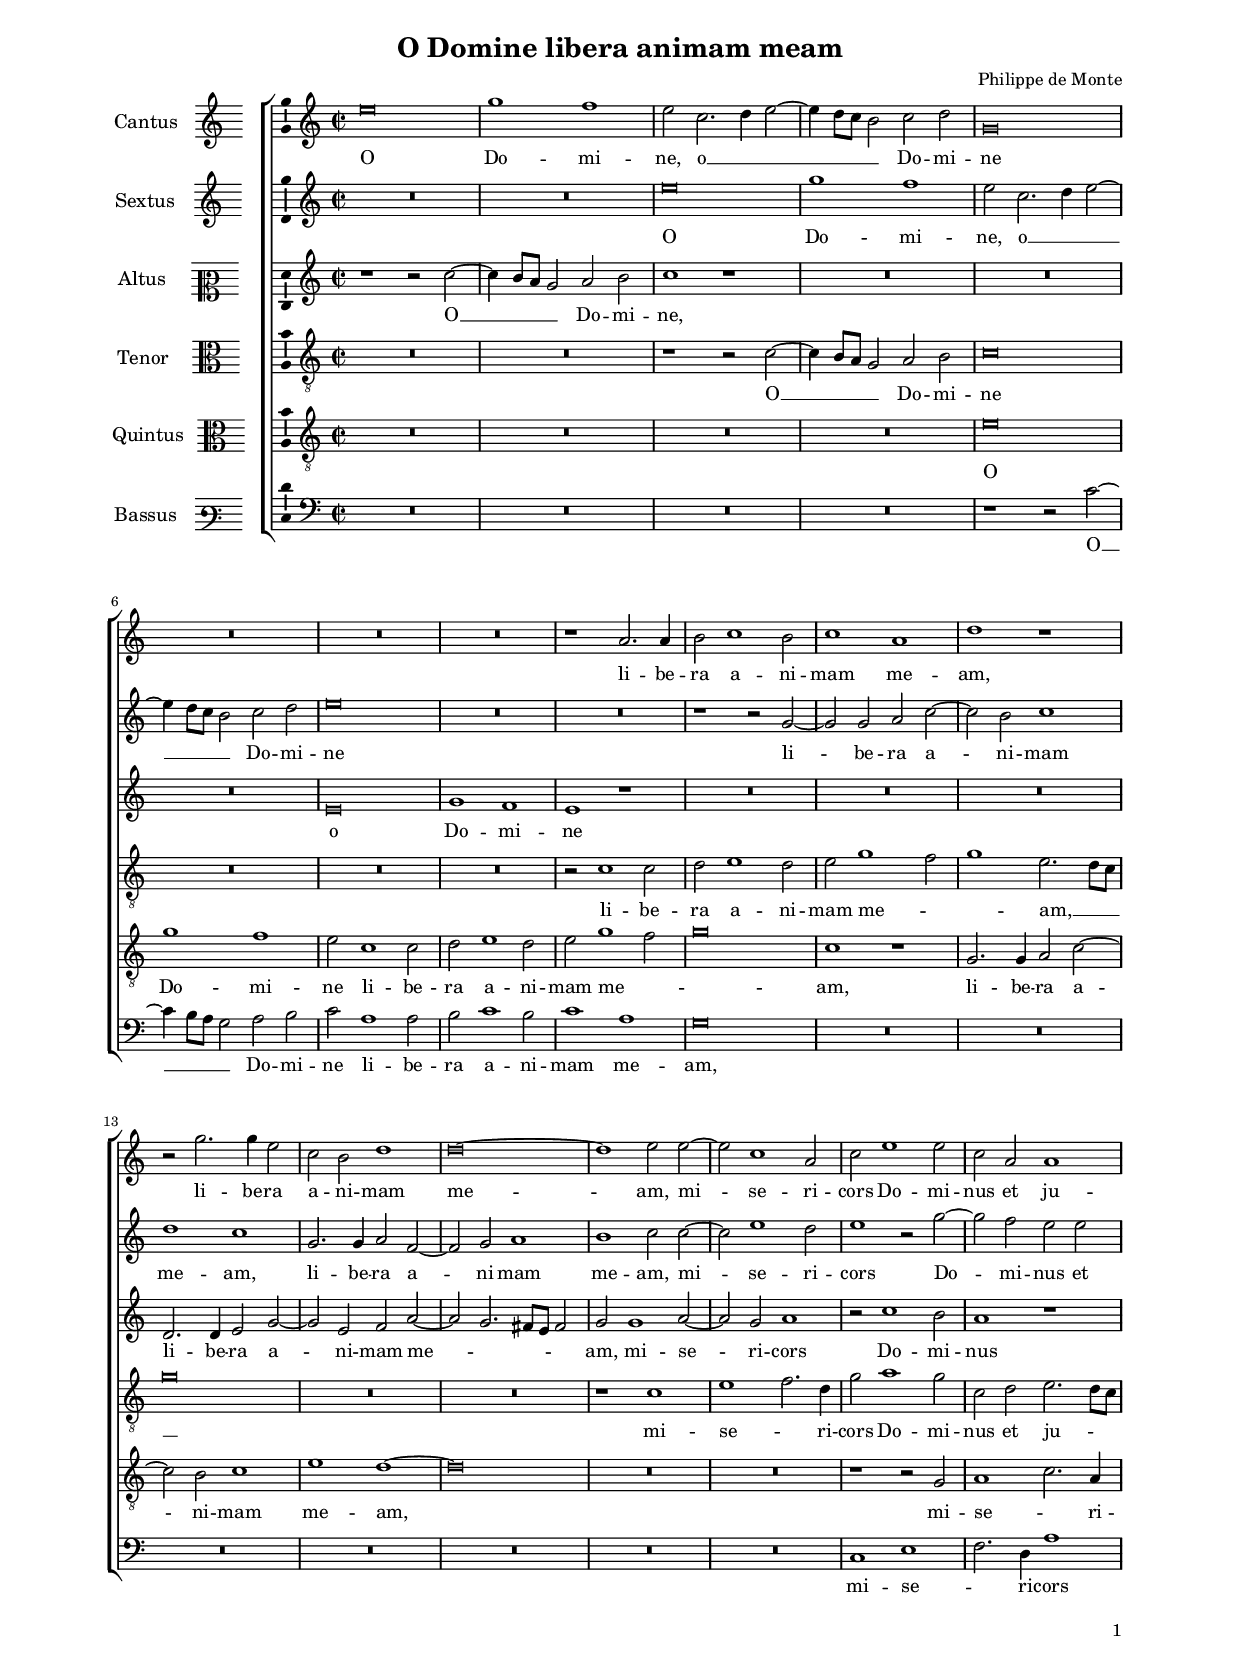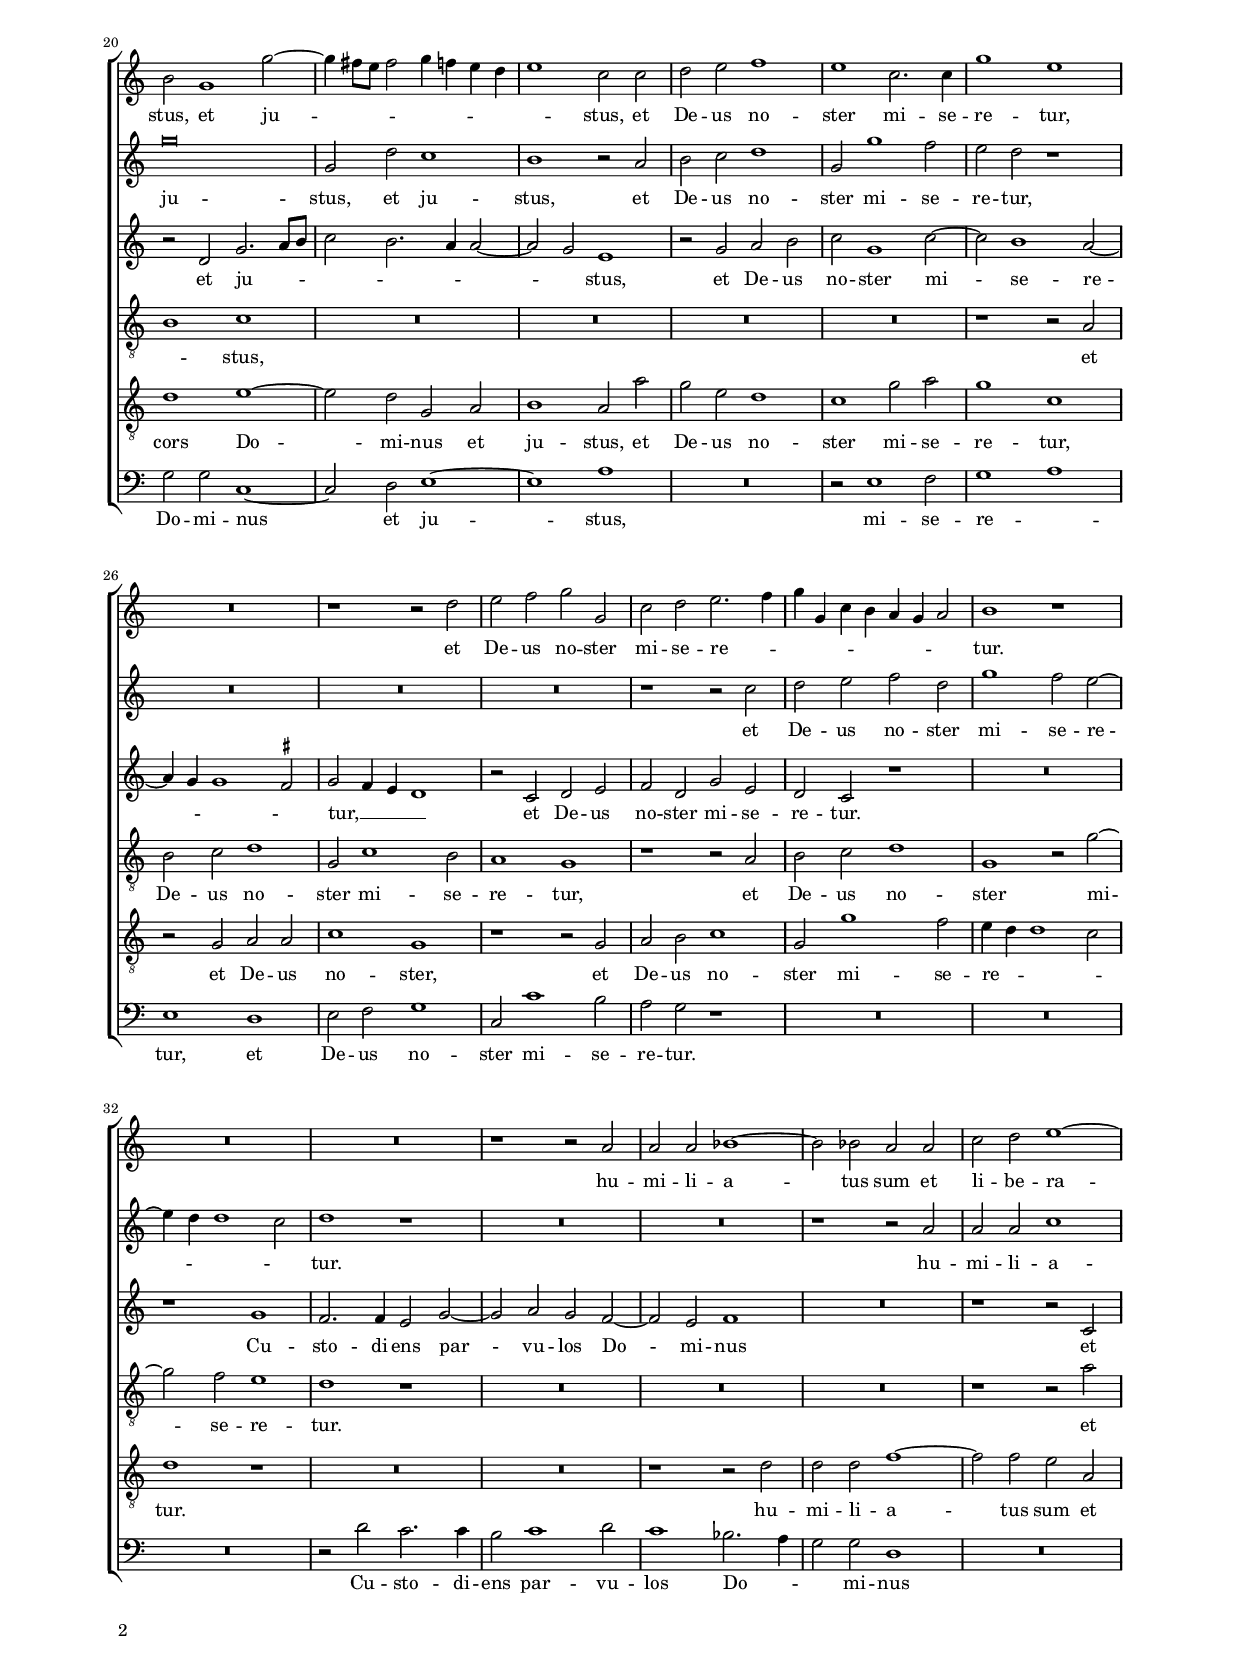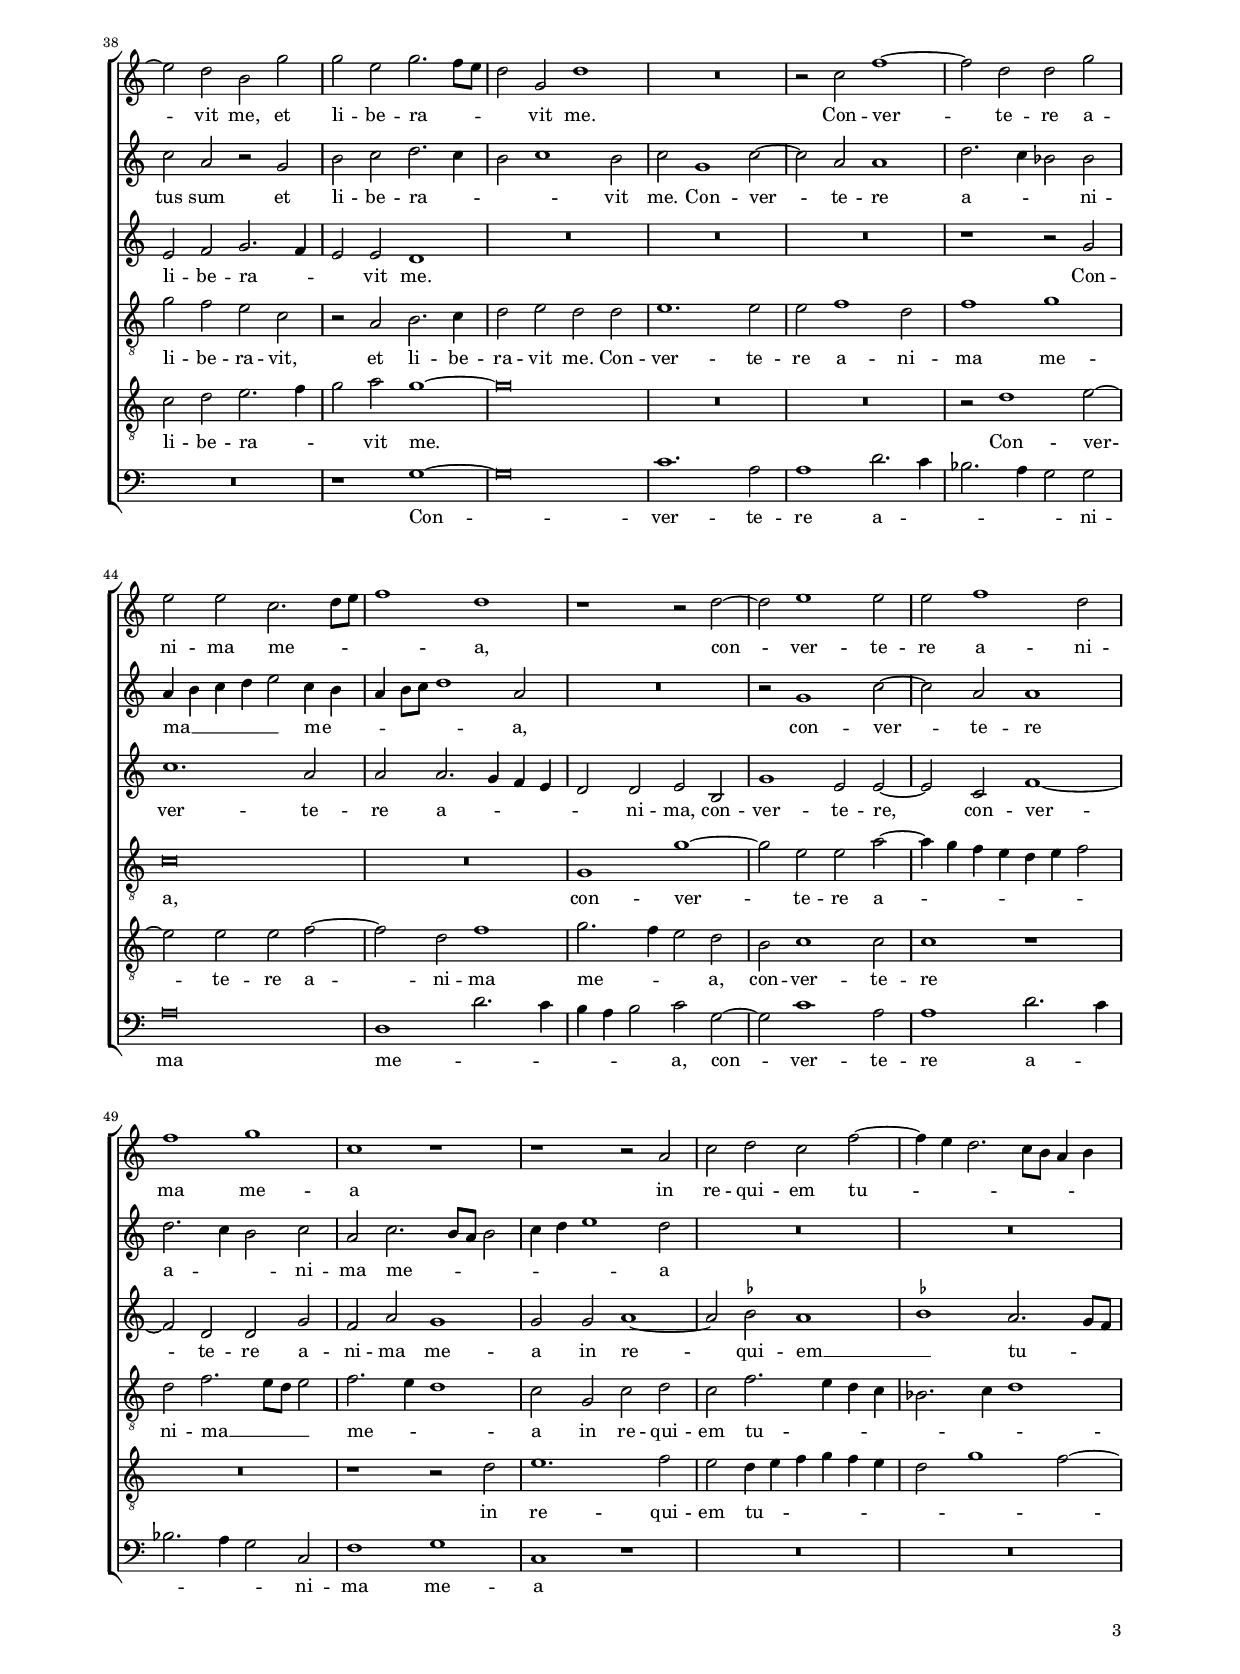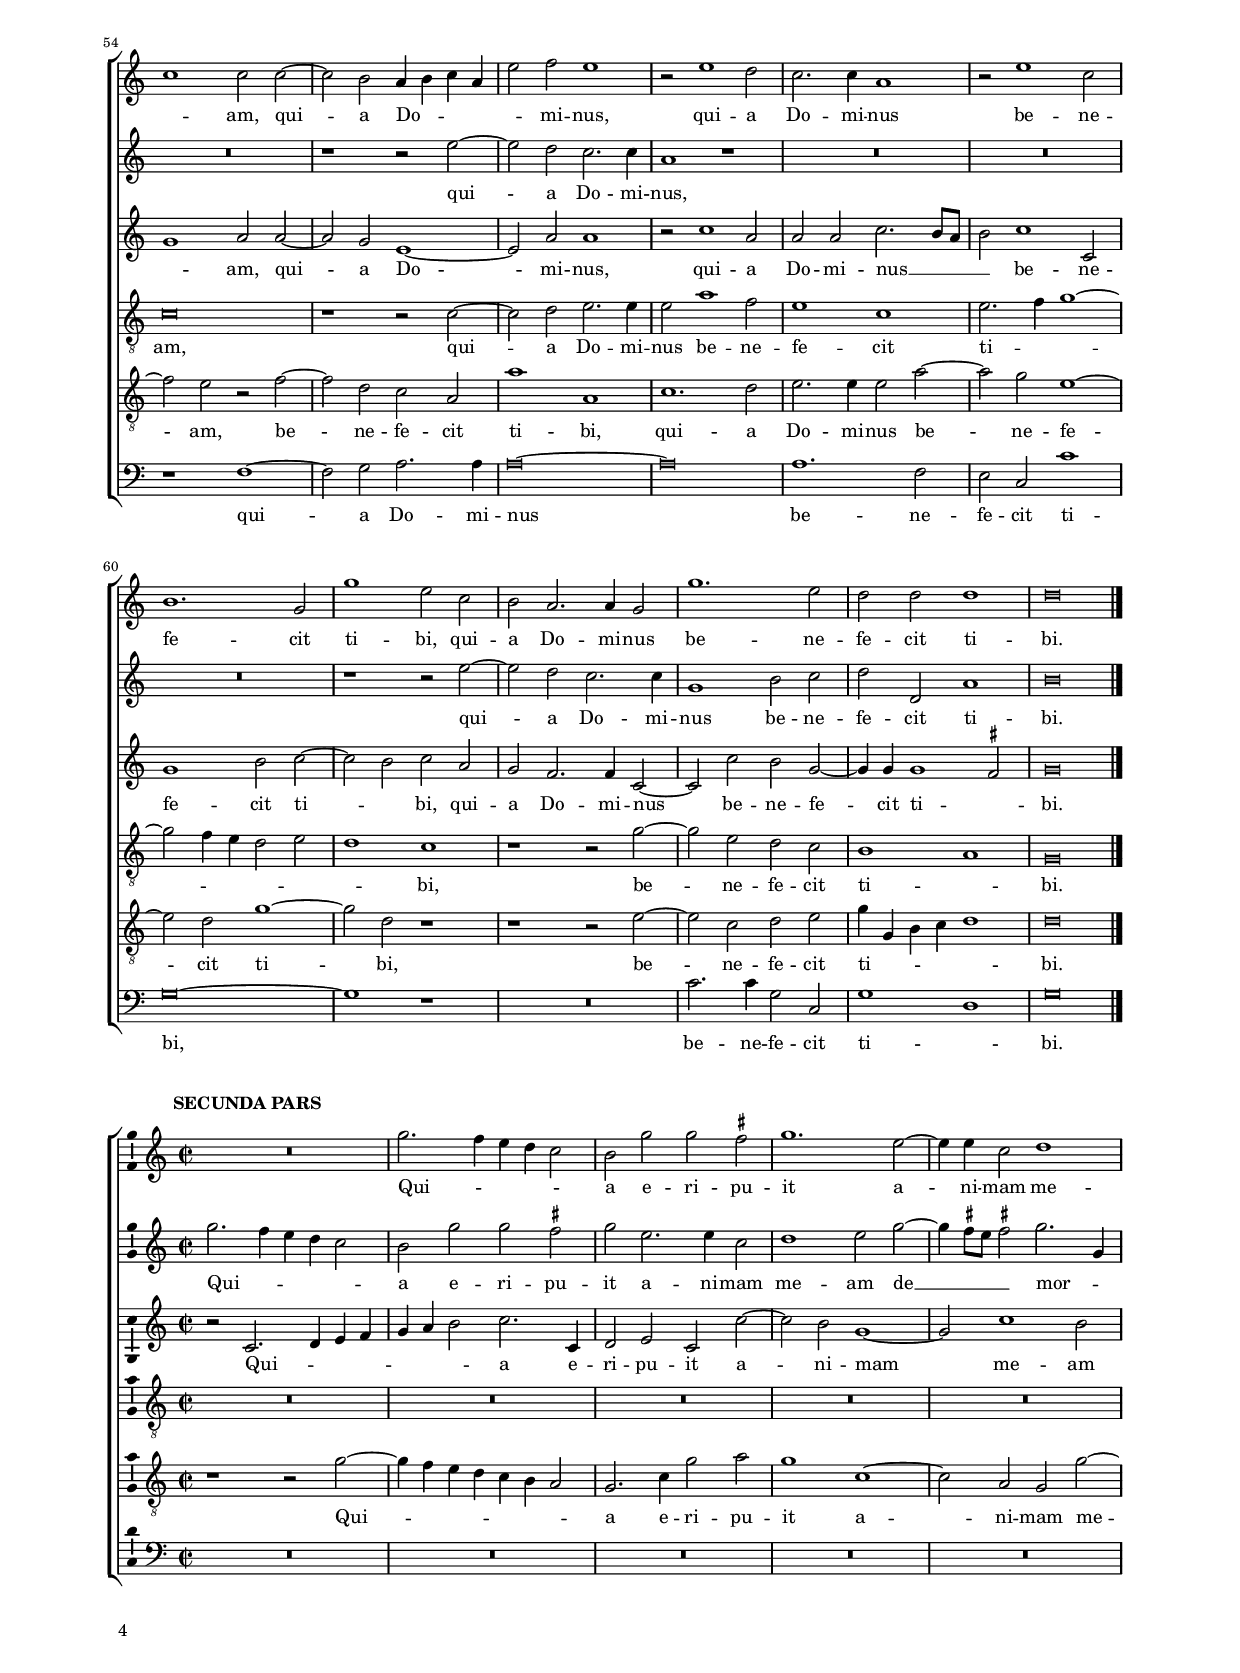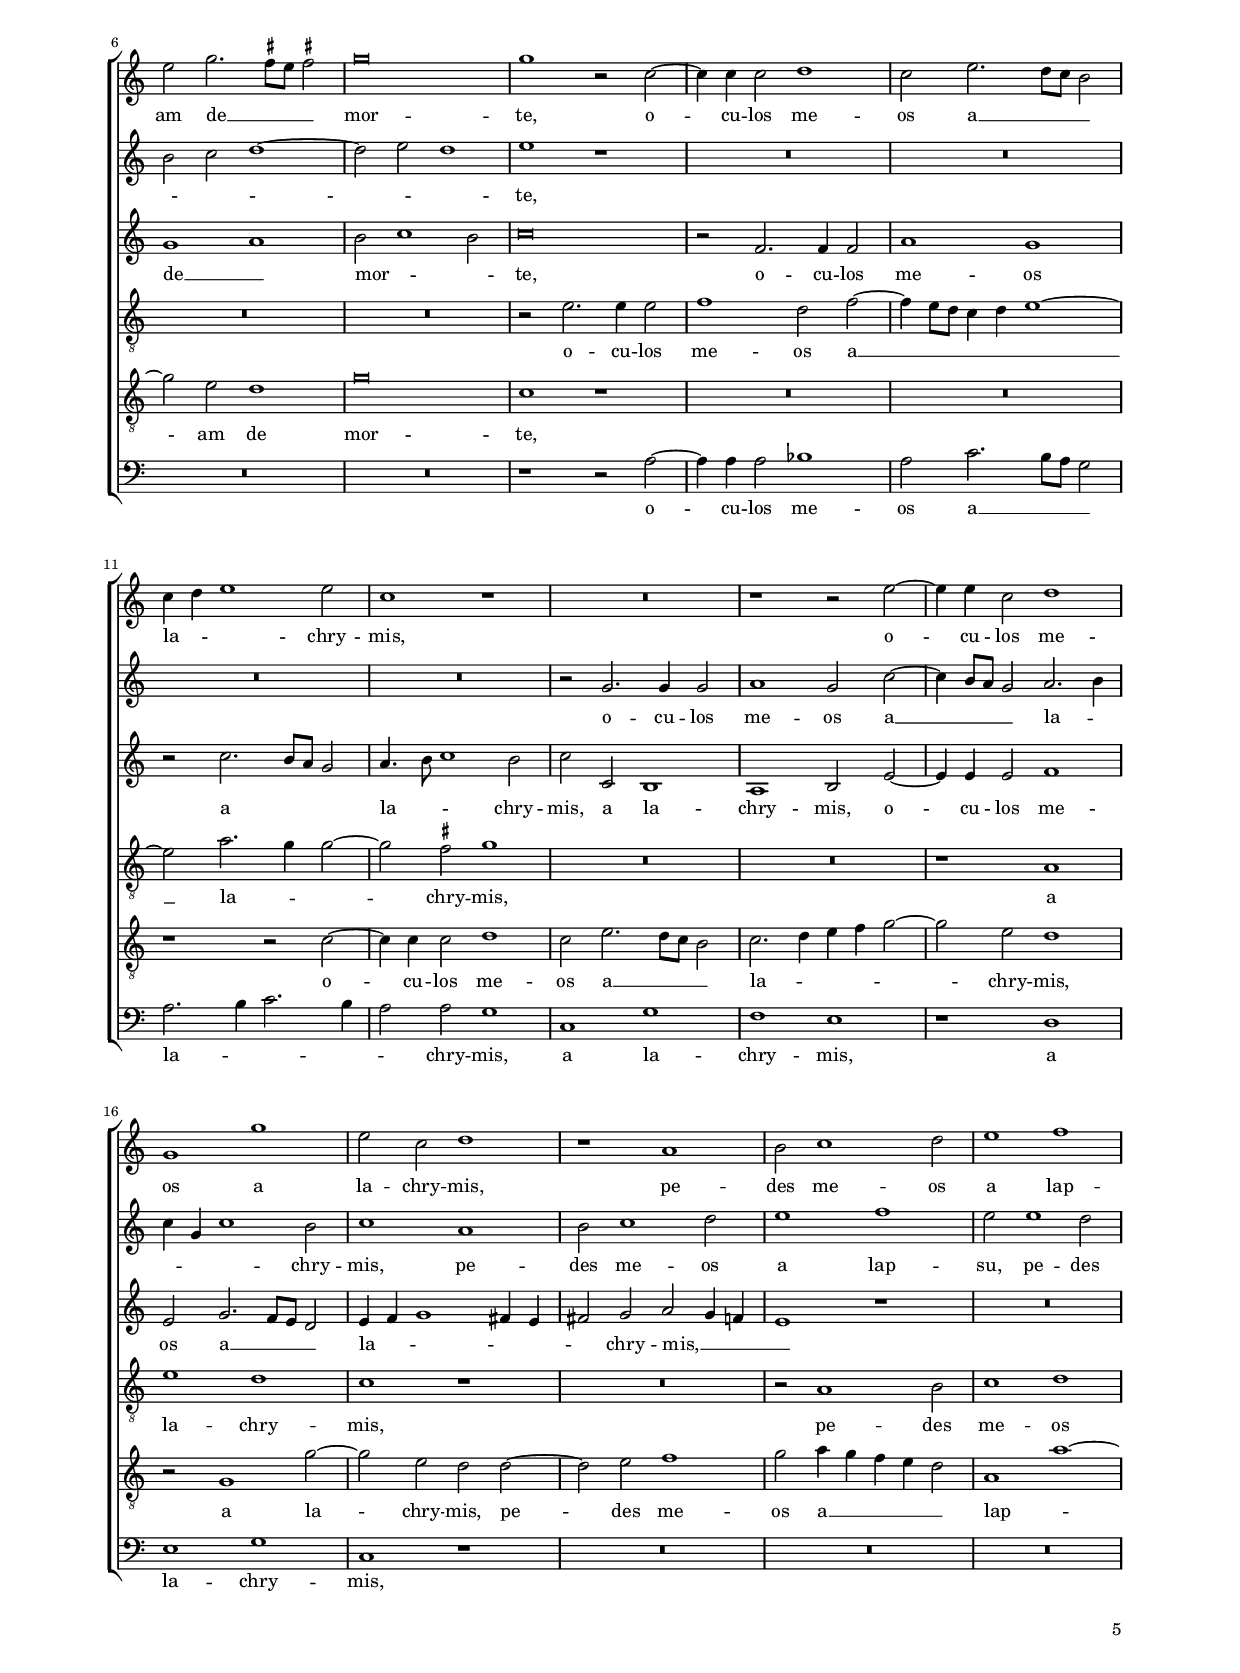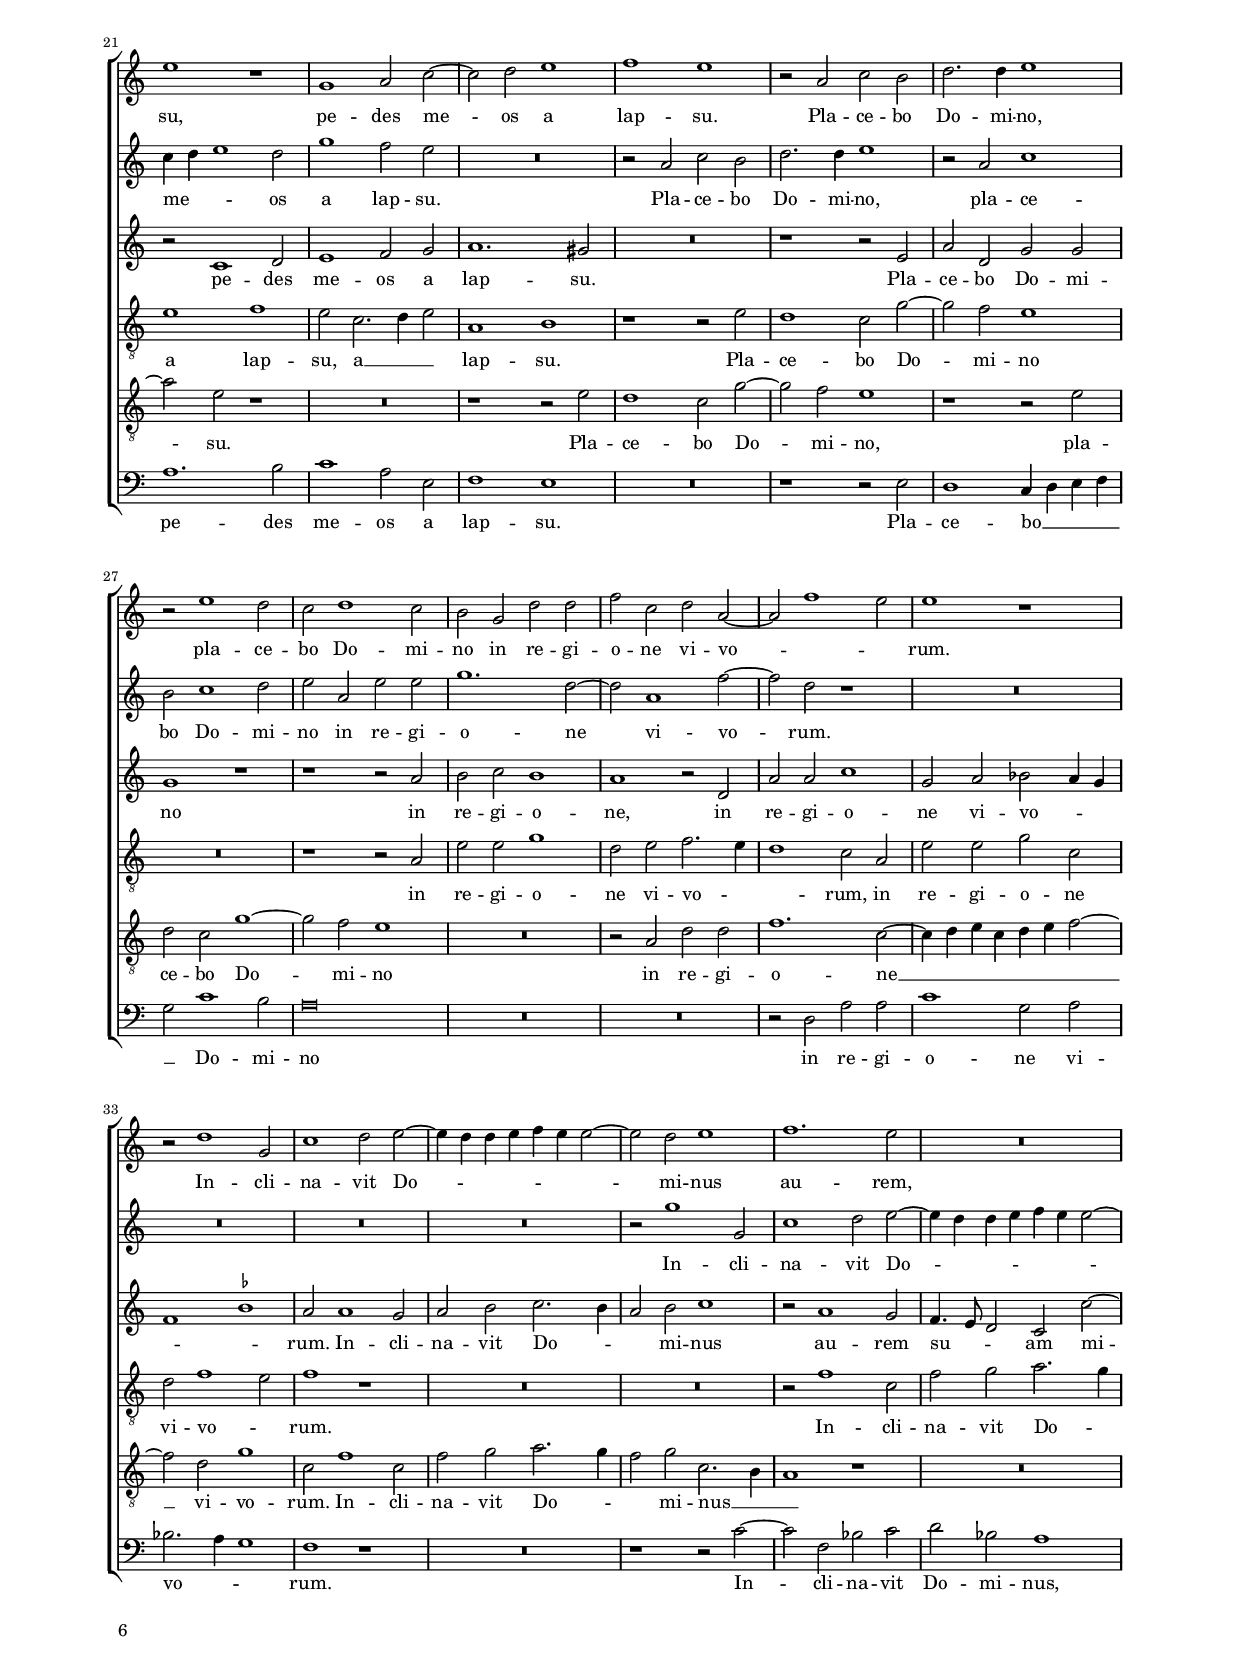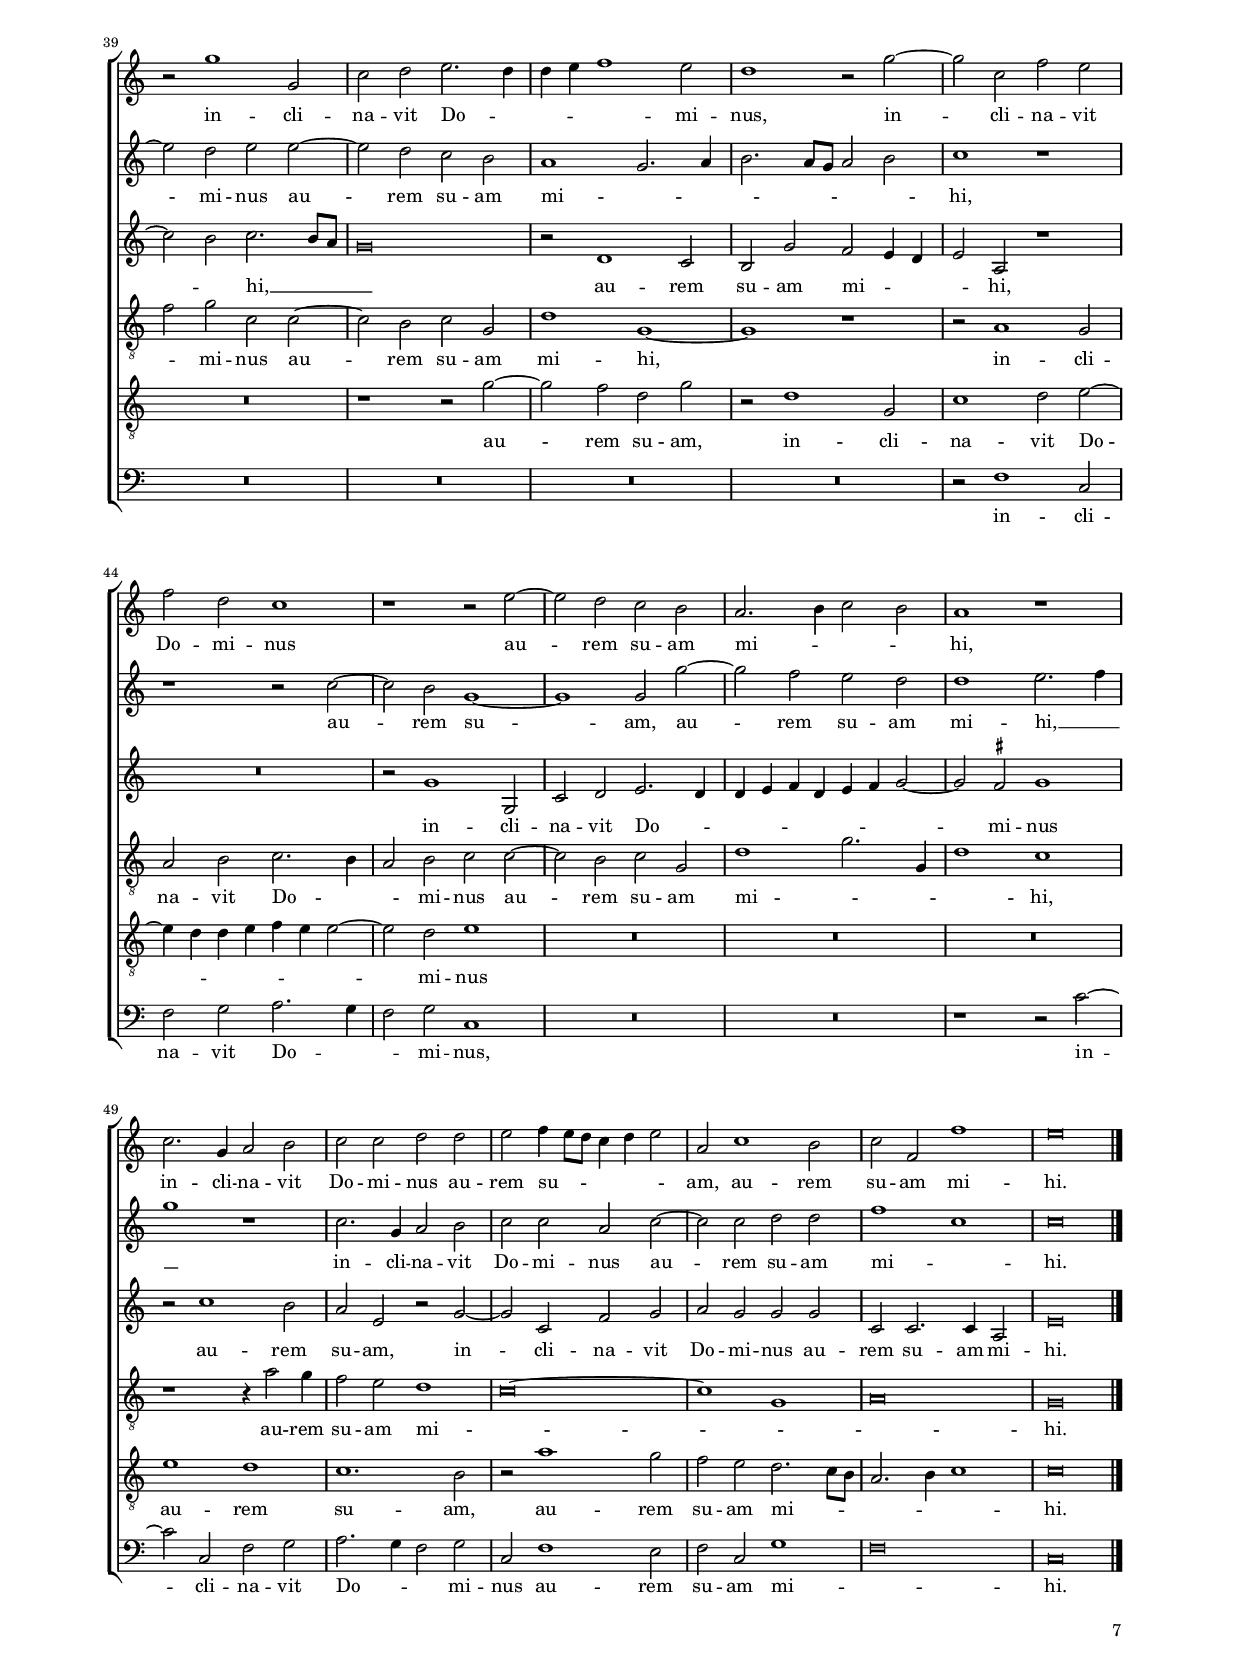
\header
{
  title="O Domine libera animam meam"
  composer="Philippe de Monte"
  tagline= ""
}

\version "2.24.0"
\language deutsch
#(set-global-staff-size 15)
% #(set-default-paper-size "letter")
#(ly:set-option 'point-and-click #f)


	ficta = { \once \set suggestAccidentals = ##t }
	
	forget = #(define-music-function (music) (ly:music?) #{
		\accidentalStyle forget
		$music
		\accidentalStyle default
		#})

 

\paper
	{
	top-margin = 1.5 \cm
	bottom-margin = 1 \cm
	left-margin = 2\cm
	right-margin = 2\cm
	ragged-bottom = ##f
	ragged-last-bottom = ##t
	print-page-number = ##f
	score-system-spacing = #'((basic-distance . 17) (minimum-distance . 14) (padding . 5) (strechability . 250))
	system-system-spacing = #'((basic-distance . 17) (minimum-distance . 14) (padding . 5) (strechability . 250))
	oddFooterMarkup=\markup   \fill-line { "" \fromproperty #'page:page-number-string }
	evenFooterMarkup=\markup  \fill-line { \fromproperty #'page:page-number-string "" }
	last-bottom-spacing = #'((basic-distance . 12) (minimum-distance . 7) (padding . 4))
	systems-per-page = 3
%	page-count = 6
%	min-systems-per-page = 3
	}

global = {
	\key c \major
	\time 2/2 \set Score.measureLength = #(ly:make-moment 2/1)
	\set Score.tempoHideNote = ##t
	\tempo 2 = 90
	\skip 1*2*65 \bar "|."
	}


incipitcantus = \markup { \score {
	{
	\set Staff.instrumentName = \markup { \fontsize #1 "Cantus" }
	\key c \major
	\clef violin
	s4 \bar ""
	}
	\layout  {
	raggedright = ##t
	indent = 1.6 \cm
	line-width = 2.4 \cm
	\context { \Staff \remove Time_signature_engraver }
	\override Staff.Clef.Y-extent = #'(0 . 0)
	}} \hspace #1 }


incipitsextus = \markup { \score {
	{
	\set Staff.instrumentName = \markup { \fontsize #1 "Sextus" }
	\key c \major
	\clef violin
	s4 \bar ""
	}
	\layout  {
	raggedright = ##t
	indent = 1.6 \cm
	line-width = 2.4 \cm
	\context { \Staff \remove Time_signature_engraver }
	\override Staff.Clef.Y-extent = #'(0 . 0)
	}} \hspace #1 }
	  
	  
incipitaltus = \markup { \score {
	{
	\set Staff.instrumentName = \markup { \fontsize #1 "Altus" }
	\key c \major
	\clef mezzosoprano
	s4 \bar ""
	}
	\layout  {
	raggedright = ##t
	indent = 1.6 \cm
	line-width = 2.4 \cm
	\context { \Staff \remove Time_signature_engraver }
	\override Staff.Clef.Y-extent = #'(0 . 0)
	}} \hspace #1 }


incipittenor = \markup { \score {
	{
	\set Staff.instrumentName = \markup { \fontsize #1 "Tenor" }
	\key c \major
	\clef alto
	s4 \bar ""
	}
	\layout  {
	raggedright = ##t
	indent = 1.6 \cm
	line-width = 2.4 \cm
	\context { \Staff \remove Time_signature_engraver }
	\override Staff.Clef.Y-extent = #'(0 . 0)
	}} \hspace #1 }
	  
	  
incipitquintus = \markup { \score {
	{
	\set Staff.instrumentName = \markup { \fontsize #1 "Quintus" }
	\key c \major
	\clef alto
	s4 \bar ""
	}
	\layout  {
	raggedright = ##t
	indent = 1.6 \cm
	line-width = 2.4 \cm
	\context { \Staff \remove Time_signature_engraver }
	\override Staff.Clef.Y-extent = #'(0 . 0)
	}} \hspace #1 }
	  
	  
incipitbassus = \markup { \score {
	{
	\set Staff.instrumentName = \markup { \fontsize #1 "Bassus" }
	\key c \major
	\clef varbaritone
	s4 \bar ""
	}
	\layout  {
	raggedright = ##t
	indent = 1.6 \cm
	line-width = 2.4 \cm
	\context { \Staff \remove Time_signature_engraver }
	\override Staff.Clef.Y-extent = #'(0 . 0)
	}} \hspace #1 }


cantus =  \relative c''
	{
	e\breve
	g1 f
	e2 c2. d4 e2~
	e4 d8 c h2 c d
%5
	g,\breve |
	R\breve
	R\breve
	R\breve
	r1 a2. a4
%10
	h2 c1 h2 |
	c1 a
	d1 r
	r2 g2. g4 e2
	c2 h d1
%15
	d\breve~ |
	d1 e2 e~
	e2 c1 a2
	c2 e1 e2
	c2 a a1
%20
	h2 g1 g'2~ |
	g4 fis8 e fis2 g4 f e d
	e1 c2 c
	d2 e f1
	e1 c2. c4
%25
	g'1 e |
	R\breve
	r1 r2 d
	e2 f g g,
	c2 d e2. f4
%30
	g4 g, c h a g a2 |
	h1 r
	R\breve
	R\breve
	r1 r2 a
%35
	a2 a b1~ |
	b2 b a a
	c2 d e1~
	e2 d h g'
	g2 e g2. f8 e
%40
	d2 g, d'1 |
	R\breve
	r2 c f1~
	f2 d d g
	e2 e c2. d8 e
%45
	f1 d |
	r1 r2 d~
	d2 e1 e2
	e2 f1 d2
	f1 g
%50
	c,1 r |
	r1 r2 a
	c2 d c f~
	f4 e d2. c8 h a4 h
	c1 c2 c~
%55
	c2 h a4 h c a |
	e'2 f e1
	r2 e1 d2
	c2. c4 a1
	r2 e'1 c2
%60
	h1. g2 |
	g'1 e2 c
	h2 a2. a4 g2
	g'1. e2
	d2 d d1
%65
	d\breve |
	}


sextus = \relative c''
	{
	R\breve
	R\breve
	e\breve
	g1 f
%5
	e2 c2. d4 e2~ |
	e4 d8 c h2 c d
	e\breve
	R\breve
	R\breve
%10
	r1 r2 g,~ |
	g2 g a c~
	c2 h c1
	d1 c
	g2. g4 a2 f~
%15
	f2 g a1 |
	h1 c2 c~
	c2 e1 d2
	e1 r2 g~
	g2 f e e
%20
	g\breve |
	g,2 d' c1
	h1 r2 a
	h2 c d1
	g,2 g'1 f2
%25
	e2 d r1 |
	R\breve
	R\breve
	R\breve
	r1 r2 c
%30
	d2 e f d |
	g1 f2 e~
	e4 d d1 c2
	d1 r
	R\breve
%35
	R\breve |
	r1 r2 a
	a2 a c1
	c2 a r g
	h2 c d2. c4
%40
	h2 c1 h2 |
	c2 g1 c2~
	c2 a a1
	d2. c4 b2 b
	a4 h c d e2 c4 h
%45
	a4 h8 c d1 a2 |
	R\breve
	r2 g1 c2~
	c2 a a1
	d2. c4 h2 c
%50
	a2 c2. h8 a h2 |
	c4 d e1 d2
	R\breve
	R\breve
	R\breve
%55
	r1 r2 e~ |
	e2 d c2. c4
	a1 r
	R\breve
	R\breve
%60
	R\breve |
	r1 r2 e'~
	e2 d c2. c4
	g1 h2 c
	d2 d, a'1
%65
	h\breve |
	}


altus =  \relative c'
	{
	r1 r2 c'~
	c4 h8 a g2 a h
	c1 r
	R\breve
%5
	R\breve |
	R\breve
	e,\breve
	g1 f
	e1 r
%10
	R\breve |
	R\breve
	R\breve
	d2. d4 e2 g~
	g2 e f a~
%15
	a2 g2. fis8 e fis2 |
	g2 g1 a2~
	a2 g a1
	r2 c1 h2
	a1 r
%20
	r2 d, g2. a8 h |
	c2 h2. a4 a2~
	a2 g e1
	r2 g a h
	c2 g1 c2~
%25
	c2 h1 a2~ |
	a4 g g1 \ficta fis2
	g2 f4 e d1
	r2 c d e
	f2 d g e
%30
	d2 c r1 |
	R\breve
	r1 g'
	f2. f4 e2 g~
	g2 a g f~
%35
	f2 e f1 |
	R\breve
	r1 r2 c
	e2 f g2. f4
	e2 e d1
%40
	R\breve |
	R\breve
	R\breve
	r1 r2 g
	c1. a2
%45
	a2 a2. g4 f e |
	d2 d e h
	g'1 e2 e~
	e2 c f1~
	f2 d d g
%50
	f2 a g1 |
	g2 g a1~
	a2 \ficta b a1
	\ficta b1 a2. g8 f
	g1 a2 a~
%55
	a2 g e1~ |
	e2 a a1
	r2 c1 a2
	a2 a c2. h8 a
	h2 c1 c,2
%60
	g'1 h2 c~ |
	c2 h c a
	g2 f2. f4 c2~
	c2 c' h g~
	g4 g g1 \ficta fis2
%65
	g\breve |
	}


tenor =  \relative c'
	{
	R\breve
	R\breve
	r1 r2 c~
	c4 h8 a g2 a h
%5
	c\breve |
	R\breve
	R\breve
	R\breve
	r2 c1 c2
%10
	d2 e1 d2 |
	e2 g1 f2
	g1 e2. d8 c
	g'\breve
	R\breve
%15
	R\breve |
	r1 c,
	e1 f2. d4
	g2 a1 g2
	c,2 d e2. d8 c
%20
	h1 c |
	R\breve
	R\breve
	R\breve
	R\breve
%25
	r1 r2 a |
	h2 c d1
	g,2 c1 h2
	a1 g
	r1 r2 a
%30
	h2 c d1 |
	g,1 r2 g'~
	g2 f e1
	d1 r
	R\breve
%35
	R\breve |
	R\breve
	r1 r2 a'
	g2 f e c
	r2 a h2. c4
%40
	d2 e d d |
	e1. e2
	e2 f1 d2
	f1 g
	c,\breve
%45
	R\breve |
	g1 g'~
	g2 e e a~
	a4 g f e d e f2
	d2 f2. e8 d e2
%50
	f2. e4 d1 |
	c2 g c d
	c2 f2. e4 d c
	b2. c4 d1
	c\breve
%55
	r1 r2 c~ |
	c2 d e2. e4
	e2 a1 f2
	e1 c
	e2. f4 g1~
%60
	g2 f4 e d2 e |
	d1 c
	r1 r2 g'~
	g2 e d c
	h1 a
%65
	g\breve |
	}


quintus  =  \relative c'
	{
	R\breve
	R\breve
	R\breve
	R\breve
%5
	e\breve |
	g1 f
	e2 c1 c2
	d2 e1 d2
	e2 g1 f2
%10
	g\breve |
	c,1 r
	g2. g4 a2 c~
	c2 h c1
	e1 d~
%15
	d\breve |
	R\breve
	R\breve
	r1 r2 g,
	a1 c2. a4
%20
	d1 e~ |
	e2 d g, a
	h1 a2 a'
	g2 e d1
	c1 g'2 a
%25
	g1 c, |
	r2 g a a
	c1 g
	r1 r2 g
	a2 h c1
%30
	g2 g'1 f2 |
	e4 d d1 c2
	d1 r
	R\breve
	R\breve
%35
	r1 r2 d |
	d2 d f1~
	f2 f e a,
	c2 d e2. f4
	g2 a g1~
%40
	g\breve |
	R\breve
	R\breve
	r2 d1 e2~
	e2 e e f~
%45
	f2 d f1 |
	g2. f4 e2 d
	h2 c1 c2
	c1 r
	R\breve
%50
	r1 r2 d |
	e1. f2
	e2 d4 e f g f e
	d2 g1 f2~
	f2 e r f~
%55
	f2 d c a |
	a'1 a,
	c1. d2
	e2. e4 e2 a~
	a2 g e1~
%60
	e2 d g1~ |
	g2 d r1
	r1 r2 e~
	e2 c d e
	g4 g, h c d1
%65
	d\breve |
	}


bassus  =  \relative c
	{
	R\breve
	R\breve
	R\breve
	R\breve
%5
	r1 r2 c'~ |
	c4 h8 a g2 a h
	c2 a1 a2
	h2 c1 h2
	c1 a
%10
	g\breve |
	R\breve
	R\breve
	R\breve
	R\breve
%15
	R\breve |
	R\breve
	R\breve
	c,1 e
	f2. d4 a'1
%20
	g2 g c,1~ |
	c2 d e1~
	e1 a
	R\breve
	r2 e1 f2
%25
	g1 a |
	e1 d
	e2 f g1
	c,2 c'1 h2
	a2 g r1
%30
	R\breve |
	R\breve
	R\breve
	r2 d' c2. c4
	h2 c1 d2
%35
	c1 b2. a4 |
	g2 g d1
	R\breve
	R\breve
	r1 g~
%40
	g\breve |
	c1. a2
	a1 d2. c4
	b2. a4 g2 g
	a\breve
%45
	d,1 d'2. c4 |
	h4 a h2 c g~
	g2 c1 a2
	a1 d2. c4
	b2. a4 g2 c,
%50
	f1 g |
	c,1 r
	R\breve
	R\breve
	r1 f~
%55
	f2 g a2. a4 |
	a\breve~
	a\breve
	a1. f2
	e2 c c'1
%60
	g\breve~ |
	g1 r
	R\breve
	c2. c4 g2 c,
	g'1 d
%65
	g\breve |
	}


lyricscantus = \lyricmode {
	O Do -- mi -- ne,
	o __ _ _ _ _ _ Do -- mi -- ne
	li -- be -- ra a -- ni -- mam me -- am,
	li -- be -- ra a -- ni -- mam me -- am,
	mi -- se -- ri -- cors Do -- mi -- nus et ju -- stus,
	et ju -- _ _ _ _ _ _ _ _ stus,
	et De -- us no -- ster mi -- se -- re -- tur,
	et De -- us no -- ster mi -- se -- re -- _ _ _ _ _ _ _ _ tur.
	hu -- mi -- li -- a -- tus sum et li -- be -- ra -- vit me,
	et li -- be -- ra -- _ _ _ vit me.
	Con -- ver -- te -- re a -- ni -- ma me -- _ _ _ a,
	con -- ver -- te -- re a -- ni -- ma me -- a
	in re -- qui -- em tu -- _ _ _ _ _ _ _ am,
	qui -- a Do -- _ _ _ _ mi -- nus,
	qui -- a Do -- mi -- nus be -- ne -- fe -- cit ti -- bi,
	qui -- a Do -- mi -- nus be -- ne -- fe -- cit ti -- bi.
	}


lyricssextus = \lyricmode {
	O Do -- mi -- ne,
	o __ _ _ _ _ _ Do -- mi -- ne
	li -- be -- ra a -- ni -- mam me -- am,
	li -- be -- ra a -- ni -- mam me -- am,
	mi -- se -- ri -- cors Do -- mi -- nus et ju -- stus,
	et ju -- stus,
	et De -- us no -- ster mi -- se -- re -- tur,
	et De -- us no -- ster mi -- se -- re -- _ _ _ tur.
	hu -- mi -- li -- a -- tus sum et li -- be -- ra -- _ _ _ vit me.
	Con -- ver -- te -- re a -- _ _ ni -- ma __ _ _ _ _ me -- _ _ _ _ _ a,
	con -- ver -- te -- re a -- _ _ ni -- ma me -- _ _ _ _ _ _ a
	qui -- a Do -- mi -- nus,
	qui -- a Do -- mi -- nus be -- ne -- fe -- cit ti -- bi.
	}
	
	
lyricsaltus = \lyricmode {
	O __ _ _ _ Do -- mi -- ne,
	o Do -- mi -- ne
	li -- be -- ra a -- ni -- mam me -- _ _ _ _ am,
	mi -- se -- ri -- cors Do -- mi -- nus et ju -- _ _ _ _ _ _ _ stus,
	et De -- us no -- ster mi -- se -- re -- _ _ _ tur, __ _ _ _
	et De -- us no -- ster mi -- se -- re -- tur.
	Cu -- sto -- di -- ens par -- vu -- los Do -- mi -- nus
	et li -- be -- ra -- _ _ vit me.
	Con -- ver -- te -- re a -- _ _ _ _ ni -- ma,
	con -- ver -- te -- re,
	con -- ver -- te -- re a -- ni -- ma me -- a
	in re -- qui -- em __ _ tu -- _ _ _ am,
	qui -- a Do -- mi -- nus,
	qui -- a Do -- mi -- nus __ _ _ _ be -- ne -- fe -- cit ti -- _ bi,
	qui -- a Do -- mi -- nus be -- ne -- fe -- cit ti -- _ bi.
	}


lyricstenor = \lyricmode {
	O __ _ _ _ Do -- mi -- ne
	li -- be -- ra a -- ni -- mam me -- _ _ am, __ _ _ _
	mi -- se -- _ ri -- cors Do -- mi -- nus et ju -- _ _ _ stus,
	et De -- us no -- ster mi -- se -- re -- tur,
	et De -- us no -- ster mi -- se -- re -- tur.
	et li -- be -- ra -- vit,
	et li -- be -- ra -- vit me.
	Con -- ver -- te -- re a -- ni -- ma me -- a,
	con -- ver -- te -- re a -- _ _ _ _ _ _ ni -- ma __ _ _ _ me -- _ _ a
	in re -- qui -- em tu -- _ _ _ _ _ _ am,
	qui -- a Do -- mi -- nus be -- ne -- fe -- cit ti -- _ _ _ _ _ _ _ bi,
	be -- ne -- fe -- cit ti -- _ bi.
	}


lyricsquintus = \lyricmode {
	O Do -- mi -- ne
	li -- be -- ra a -- ni -- mam me -- _ _ am,
	li -- be -- ra a -- ni -- mam me -- am,
	mi -- se -- _ ri -- cors Do -- mi -- nus et ju -- stus,
	et De -- us no -- ster mi -- se -- re -- tur,
	et De -- us no -- ster,
	et De -- us no -- ster mi -- se -- re -- _ _ _ tur.
	hu -- mi -- li -- a -- tus sum et li -- be -- ra -- _ _ vit me.
	Con -- ver -- te -- re a -- ni -- ma me -- _ _ a,
	con -- ver -- te -- re
	in re -- qui -- em tu -- _ _ _ _ _ _ _ _ am,
	be -- ne -- fe -- cit ti -- bi,
	qui -- a Do -- mi -- nus be -- ne -- fe -- cit ti -- bi,
	be -- ne -- fe -- cit ti -- _ _ _ _ bi.
	}


lyricsbassus = \lyricmode {
	O __ _ _ _ Do -- mi -- ne
	li -- be -- ra a -- ni -- mam me -- am,
	mi -- se -- _ ri -- cors Do -- mi -- nus et ju -- stus,
	mi -- se -- re -- _ tur,
	et De -- us no -- ster mi -- se -- re -- tur.
	Cu -- sto -- di -- ens par -- vu -- los Do -- _ _ mi -- nus
	Con -- ver -- te -- re a -- _ _ _ _ ni -- ma me -- _ _ _ _ _ a,
	con -- ver -- te -- re a -- _ _ _ _ ni -- ma me -- a
	qui -- a Do -- mi -- nus be -- ne -- fe -- cit ti -- bi,
	be -- ne -- fe -- cit ti -- _ bi.
	}


\score
{  
	\transpose c c {
	\new ChoirStaff \with { \override StaffGrouper.staff-staff-spacing.basic-distance = #12 }
	<<

	\new Staff << \global
	\new Voice="v1" {
		\set Staff.instrumentName=\incipitcantus
		\set Staff.midiInstrument = "reed organ"
		\clef "violin"
		\cantus }
	\new Lyrics \lyricsto "v1" {\lyricscantus }
	>>


	\new Staff << \global
	\new Voice="v6" {
		\set Staff.instrumentName=\incipitsextus
		\set Staff.midiInstrument = "reed organ"
		\clef "violin" 
		\sextus}
	\new Lyrics \lyricsto "v6" {\lyricssextus }
	>>


	\new Staff << \global
	\new Voice="v2" {
		\set Staff.instrumentName=\incipitaltus
		\set Staff.midiInstrument = "reed organ"
		\clef "violin" % "G_8"
		\altus}
	\new Lyrics \lyricsto "v2" {\lyricsaltus }
	>>


	\new Staff << \global
	\new Voice="v3" {
		\set Staff.instrumentName=\incipittenor
		\set Staff.midiInstrument = "reed organ"
		\clef "G_8"
		\tenor }
	\new Lyrics \lyricsto "v3" {\lyricstenor }
	>>


	\new Staff << \global
	\new Voice="v5" {
		\set Staff.instrumentName=\incipitquintus
		\set Staff.midiInstrument = "reed organ"
		\clef "G_8"
		\quintus}
	\new Lyrics \lyricsto "v5" {\lyricsquintus }
	>>


	\new Staff << \global
	\new Voice="v4" {
		\set Staff.instrumentName=\incipitbassus
		\set Staff.midiInstrument = "reed organ"
		\clef "bass" 
		\bassus }
	\new Lyrics \lyricsto "v4" {\lyricsbassus}
	>>

	>>
	} % transpose

	\layout
	{
	indent = 2.6 \cm
%	\context { \Lyrics \override VerticalAxisGroup.nonstaff-relatedstaff-spacing.padding = #2 }
%	\context { \Lyrics \override LyricText.font-size = #1 }
  	\context { \Staff \consists "Ambitus_engraver" }
	\context { \Staff \override TimeSignature.break-visibility = #end-of-line-invisible }
	\context { \Score \override BarNumber.padding = #2 }
	\context { \Voice \override NoteHead.style = #'baroque }
	}

\midi
	{
	}

}

%%%%%%%%%%%%%%%%%%%%  SECUNDA PARS   %%%%%%%%%%%%%%%%%%%%


global = {
	\key c \major
	\time 2/2 \set Score.measureLength = #(ly:make-moment 2/1)
	\set Score.tempoHideNote = ##t
	\tempo 2 = 90
	\skip 1*2*54 \bar "|."
	}


cantus =  \relative c''
	{
	R\breve
	g'2. f4 e d c2
	h2 g' g \ficta fis
	g1. e2~
%5
	e4 e c2 d1 |
	e2 g2. \ficta fis8 e \ficta fis!2
	g\breve
	g1 r2 c,~
	c4 c c2 d1
%10
	c2 e2. d8 c h2 |
	c4 d e1 e2
	c1 r
	R\breve
	r1 r2 e~
%15
	e4 e c2 d1 |
	g,1 g'
	e2 c d1
	r1 a
	h2 c1 d2
%20
	e1 f |
	e1 r
	g,1 a2 c~
	c2 d e1
	f1 e
%25
	r2 a, c h |
	d2. d4 e1
	r2 e1 d2
	c2 d1 c2
	h2 g d' d
%30
	f2 c d a~ |
	a2 f'1 e2
	e1 r
	r2 d1 g,2
	c1 d2 e~
%35
	e4 d d e f e e2~ |
	e2 d e1
	f1. e2
	R\breve
	r2 g1 g,2
%40
	c2 d e2. d4 |
	d4 e f1 e2
	d1 r2 g~
	g2 c, f e
	f2 d c1
%45
	r1 r2 e~ |
	e2 d c h
	a2. h4 c2 h
	a1 r
	c2. g4 a2 h
%50
	c2 c d d |
	e2 f4 e8 d c4 d e2
	a,2 c1 h2
	c2 f, f'1
	e\breve |
	}


sextus = \relative c''
	{
	g'2. f4 e d c2
	h2 g' g \ficta fis
	g2 e2. e4 c2
	d1 e2 g~
%5
	g4 \ficta fis8 e \ficta fis!2 g2. g,4 |
	h2 c d1~
	d2 e d1
	e1 r
	R\breve
%10
	R\breve |
	R\breve
	R\breve
	r2 g,2. g4 g2
	a1 g2 c~
%15
	c4 h8 a g2 a2. h4 |
	c4 g c1 h2
	c1 a
	h2 c1 d2
	e1 f
%20
	e2 e1 d2 |
	c4 d e1 d2
	g1 f2 e
	R\breve
	r2 a, c h
%25
	d2. d4 e1 |
	r2 a, c1
	h2 c1 d2
	e2 a, e' e
	g1. d2~
%30
	d2 a1 f'2~  |
	f2 d r1
	R\breve
	R\breve
	R\breve
%35
	R\breve |
	r2 g1 g,2
	c1 d2 e~
	e4 d d e f e e2~
	e2 d e e~
%40
	e2 d c h |
	a1 g2. a4
	h2. a8 g a2 h
	c1 r
	r1 r2 c~
%45
	c2 h g1~ |
	g1 g2 g'~
	g2 f e d
	d1 e2. f4
	g1 r
%50
	c,2. g4 a2 h |
	c2 c a c~
	c2 c d d
	f1 c
	c\breve |
	}


altus =  \relative c'
	{
	r2 c2. d4 e f
	g4 a h2 c2. c,4
	d2 e c c'~
	c2 h g1~
%5
	g2 c1 h2 |
	g1 a
	h2 c1 h2
	c\breve
	r2 f,2. f4 f2
%10
	a1 g |
	r2 c2. h8 a g2
	a4. h8 c1 h2
	c2 c, h1
	a1 h2 e~
%15
	e4 e e2 f1 |
	e2 g2. f8 e d2
	e4 f g1 fis4 e
	fis2 g a g4 f
	e1 r
%20
	R\breve |
	r2 c1 d2
	e1 f2 g
	a1. gis2
	R\breve
%25
	r1 r2 e |
	a2 d, g g
	g1 r
	r1 r2 a
	h2 c h1
%30
	a1 r2 d, |
	a'2 a c1
	g2 a b a4 g
	f1 \ficta b
	a2 a1 g2
%35
	a2 h c2. h4 |
	a2 h c1
	r2 a1 g2
	f4. e8 d2 c c'~
	c2 h c2. h8 a
%40
	g\breve |
	r2 d1 c2
	h2 g' f e4 d
	e2 a, r1
	R\breve
%45
	r2 g'1 g,2 |
	c2 d e2. d4
	d4 e f d e f g2~
	g2 \ficta fis g1
	r2 c1 h2
%50
	a2 e r g~ |
	g2 c, f g
	a2 g g g
	c,2 c2. c4 a2
	e'\breve |
	}


tenor =  \relative c'
	{
	R\breve
	R\breve
	R\breve
	R\breve
%5
	R\breve |
	R\breve
	R\breve
	r2 e2. e4 e2
	f1 d2 f~
%10
	f4 e8 d c4 d e1~ |
	e2 a2. g4 g2~
	g2 \ficta fis g1
	R\breve
	R\breve
%15
	r1 a, |
	e'1 d
	c1 r
	R\breve
	r2 a1 h2
%20
	c1 d |
	e1 f
	e2 c2. d4 e2
	a,1 h
	r1 r2 e
%25
	d1 c2 g'~ |
	g2 f e1
	R\breve
	r1 r2 a,
	e'2 e g1
%30
	d2 e f2. e4 |
	d1 c2 a
	e'2 e g c,
	d2 f1 e2
	f1 r
%35
	R\breve |
	R\breve
	r2 f1 c2
	f2 g a2. g4
	f2 g c, c~
%40
	c2 h c g |
	d'1 g,~
	g1 r
	r2 a1 g2
	a2 h c2. h4
%45
	a2 h c c~ |
	c2 h c g
	d'1 g2. g,4
	d'1 c
	r1 r4 a'2 g4
%50
	f2 e d1 |
	c\breve~
	c1 g
	a\breve
	g\breve |
	}


quintus  =  \relative c'
	{
	r1 r2 g'~
	g4 f e d c h a2
	g2. c4 g'2 a
	g1 c,~
%5
	c2 a g g'~ |
	g2 e d1
	g\breve
	c,1 r
	R\breve
%10
	R\breve |
	r1 r2 c~
	c4 c c2 d1
	c2 e2. d8 c h2
	c2. d4 e f g2~
%15
	g2 e d1 |
	r2 g,1 g'2~
	g2 e d d~
	d2 e f1
	g2 a4 g f e d2
%20
	a1 a'~ |
	a2 e r1
	R\breve
	r1 r2 e
	d1 c2 g'~
%25
	g2 f e1 |
	r1 r2 e
	d2 c g'1~
	g2 f e1
	R\breve
%30
	r2 a, d d |
	f1. c2~
	c4 d e c d e f2~
	f2 d g1
	c,2 f1 c2
%35
	f2 g a2. g4 |
	f2 g c,2. h4
	a1 r
	R\breve
	R\breve
%40
	r1 r2 g'~ |
	g2 f d g
	r2 d1 g,2
	c1 d2 e~
	e4 d d e f e e2~
%45
	e2 d e1 |
	R\breve
	R\breve
	R\breve
	e1 d
%50
	c1. h2 |
	r2 a'1 g2
	f2 e d2. c8 h
	a2. h4 c1
	c\breve |
	}


bassus  =  \relative c
	{
	R\breve
	R\breve
	R\breve
	R\breve
%5
	R\breve |
	R\breve
	R\breve
	r1 r2 a'~
	a4 a a2 b1
%10
	a2 c2. h8 a g2 |
	a2. h4 c2. h4
	a2 a g1
	c,1 g'
	f1 e
%15
	r1 d |
	e1 g
	c,1 r
	R\breve
	R\breve
%20
	R\breve |
	a'1. h2
	c1 a2 e
	f1 e
	R\breve
%25
	r1 r2 e |
	d1 c4 d e f
	g2 c1 h2
	a\breve
	R\breve
%30
	R\breve |
	r2 d, a' a
	c1 g2 a
	b2. a4 g1
	f1 r
%35
	R\breve |
	r1 r2 c'~
	c2 f, b c
	d2 b a1
	R\breve
%40
	R\breve |
	R\breve
	R\breve
	r2 f1 c2
	f2 g a2. g4
%45
	f2 g c,1 |
	R\breve
	R\breve
	r1 r2 c'~
	c2 c, f g
%50
	a2. g4 f2 g |
	c,2 f1 e2
	f2 c g'1
	f\breve
	c\breve |
	}


lyricscantus = \lyricmode {
	Qui -- _ _ _ _ a e -- ri -- pu -- it a -- ni -- mam me -- am de __ _ _ _ mor -- te,
	o -- cu -- los me -- os a __ _ _ _ la -- _ _ chry -- mis,
	o -- cu -- los me -- os a la -- chry -- mis,
	pe -- des me -- os a lap -- su,
	pe -- des me -- os a lap -- su.
	Pla -- ce -- bo Do -- mi -- no,
	pla -- ce -- bo Do -- mi -- no in re -- gi -- o -- ne vi -- vo -- _ _ rum.
	In -- cli -- na -- vit Do -- _ _ _ _ _ _ mi -- nus au -- rem,
	in -- cli -- na -- vit Do -- _ _ _ _ mi -- nus,
	in -- cli -- na -- vit Do -- mi -- nus au -- rem su -- am mi -- _ _ _ hi,
	in -- cli -- na -- vit Do -- mi -- nus au -- rem su -- _ _ _ _ _ am,
	au -- rem su -- am mi -- hi.
	}


lyricssextus = \lyricmode {
	Qui -- _ _ _ _ a e -- ri -- pu -- it a -- ni -- mam me -- am de __ _ _ _ mor -- _ _ _ _ _ _ te,
	o -- cu -- los me -- os a __ _ _ _ la -- _ _ _ _ chry -- mis,
	pe -- des me -- os a lap -- su,
	pe -- des me -- _ _ os a lap -- su.
	Pla -- ce -- bo Do -- mi -- no,
	pla -- ce -- bo Do -- mi -- no in re -- gi -- o -- ne vi -- vo -- rum.
	In -- cli -- na -- vit Do -- _ _ _ _ _ _ mi -- nus au -- rem su -- am mi -- _ _ _ _ _ _ _ hi,
	au -- rem su -- am,
	au -- rem su -- am mi -- hi, __ _ _
	in -- cli -- na -- vit Do -- mi -- nus au -- rem su -- am mi -- _ hi.
	}


lyricsaltus = \lyricmode {
	Qui -- _ _ _ _ _ _ a e -- ri -- pu -- it a -- ni -- mam me -- am de __ _ mor -- _ _ te,
	o -- cu -- los me -- os a _ _ _ la -- _ _ chry -- mis,
	a la -- chry -- mis,
	o -- cu -- los me -- os a __ _ _ _ la -- _ _ _ _ _ chry -- mis, __ _ _ _
	pe -- des me -- os a lap -- su.
	Pla -- ce -- bo Do -- mi -- no in re -- gi -- o -- ne,
	in re -- gi -- o -- ne vi -- vo -- _ _ _ _ rum.
	In -- cli -- na -- vit Do -- _ _ mi -- nus au -- rem su -- _ _ am mi -- _ hi, __ _ _ _
	au -- rem su -- am mi -- _ _ _ hi,
	in -- cli -- na -- vit Do -- _ _ _ _ _ _ _ _ mi -- nus au -- rem su -- am,
	in -- cli -- na -- vit Do -- mi -- nus au -- rem su -- am mi -- hi.
	}


lyricstenor = \lyricmode {
	o -- cu -- los me -- os a __ _ _ _ _ _ la -- _ _ chry -- mis,
	a la -- chry -- mis,
	pe -- des me -- os a lap -- su,
	a __ _ _ lap -- su.
	Pla -- ce -- bo Do -- mi -- no in re -- gi -- o -- ne vi -- vo -- _ _ rum,
	in re -- gi -- o -- ne vi -- vo -- _ rum.
	In -- cli -- na -- vit Do -- _ _ mi -- nus au -- rem su -- am mi -- hi,
	in -- cli -- na -- vit Do -- _ _ mi -- nus au -- rem su -- am mi -- _ _ _ hi,
	au -- rem su -- am mi -- _ _ _ hi.
	}


lyricsquintus = \lyricmode {
	Qui -- _ _ _ _ _ _ a e -- ri -- pu -- it a -- ni -- mam me -- am de mor -- te,
	o -- cu -- los me -- os a __ _ _ _ la -- _ _ _ _ chry -- mis,
	a la -- chry -- mis,
	pe -- des me -- os a __ _ _ _ _ lap -- _ su.
	Pla -- ce -- bo Do -- mi -- no,
	pla -- ce -- bo Do -- mi -- no in re -- gi -- o -- ne __ _ _ _ _ _ _ vi -- vo -- rum.
	In -- cli -- na -- vit Do -- _ _ mi -- nus __ _ _ au -- rem su -- am,
	in -- cli -- na -- vit Do -- _ _ _ _ _ _ mi -- nus au -- rem su -- am,
	au -- rem su -- am mi -- _ _ _ _ _ hi.
	}


lyricsbassus = \lyricmode {
	o -- cu -- los me -- os a __ _ _ _ la -- _ _ _ _ chry -- mis,
	a la -- chry -- mis,
	a la -- chry -- mis,
	pe -- des me -- os a lap -- su.
	Pla -- ce -- bo __ _ _ _ _ Do -- mi -- no in re -- gi -- o -- ne vi -- vo -- _ _ rum.
	In -- cli -- na -- vit Do -- mi -- nus,
	in -- cli -- na -- vit Do -- _ _ mi -- nus,
	in -- cli -- na -- vit Do -- _ _ mi -- nus au -- rem su -- am mi -- _ hi.
	}


\score
{  
	\transpose c c {
	\new ChoirStaff \with { \override StaffGrouper.staff-staff-spacing.basic-distance = #12 }
	<<

	\new Staff <<\global
	\new Voice="v1" {
	  %\set Staff.instrumentName="Cantus"
		\set Staff.midiInstrument = "reed organ"
		\clef "violin"
		\cantus }
	\new Lyrics \lyricsto "v1" {\lyricscantus }
	>>


	\new Staff << \global
	\new Voice="v6" {
	  %\set Staff.instrumentName="Sextus"
		\set Staff.midiInstrument = "reed organ"
		\clef "violin" 
		\sextus}
	\new Lyrics \lyricsto "v6" {\lyricssextus }
	>>


	\new Staff << \global
	\new Voice="v2" {
	  %\set Staff.instrumentName="Altus"
		\set Staff.midiInstrument = "reed organ"
		\clef "violin" % "G_8"
		\altus}
	\new Lyrics \lyricsto "v2" {\lyricsaltus }
	>>


	\new Staff <<\global
	\new Voice="v3" {
	  %\set Staff.instrumentName="Tenor"
		\set Staff.midiInstrument = "reed organ"
		\clef "G_8"
		\tenor }
	\new Lyrics \lyricsto "v3" {\lyricstenor }
	>>


	\new Staff << \global
	\new Voice="v5" {
	  %\set Staff.instrumentName="Quintus"
		\set Staff.midiInstrument = "reed organ"
		\clef "G_8"
		\quintus}
	\new Lyrics \lyricsto "v5" {\lyricsquintus }
	>>


	\new Staff <<\global
	\new Voice="v4" {
	  %\set Staff.instrumentName="Bassus"
		\set Staff.midiInstrument = "reed organ"
		\clef "bass" 
		\bassus }
	\new Lyrics \lyricsto "v4" {\lyricsbassus}
	>>

	>>
	} % transpose

	\layout
	{
	indent = 0 \cm
%	\context { \Lyrics \override VerticalAxisGroup.nonstaff-relatedstaff-spacing.padding = #2 }
%	\context { \Lyrics \override LyricText.font-size = #1 }
	\context { \Staff \consists "Ambitus_engraver" }
	\context { \Staff \override TimeSignature.break-visibility = #end-of-line-invisible }
	\context { \Score \override BarNumber.padding = #2 }
	\context { \Voice \override NoteHead.style = #'baroque }
	}


	\header { piece = \markup { \hspace #7 \column { \raise #2  \transparent "x" \bold "SECUNDA PARS"} } }
		
\midi
	{
	}

}

% EOF
